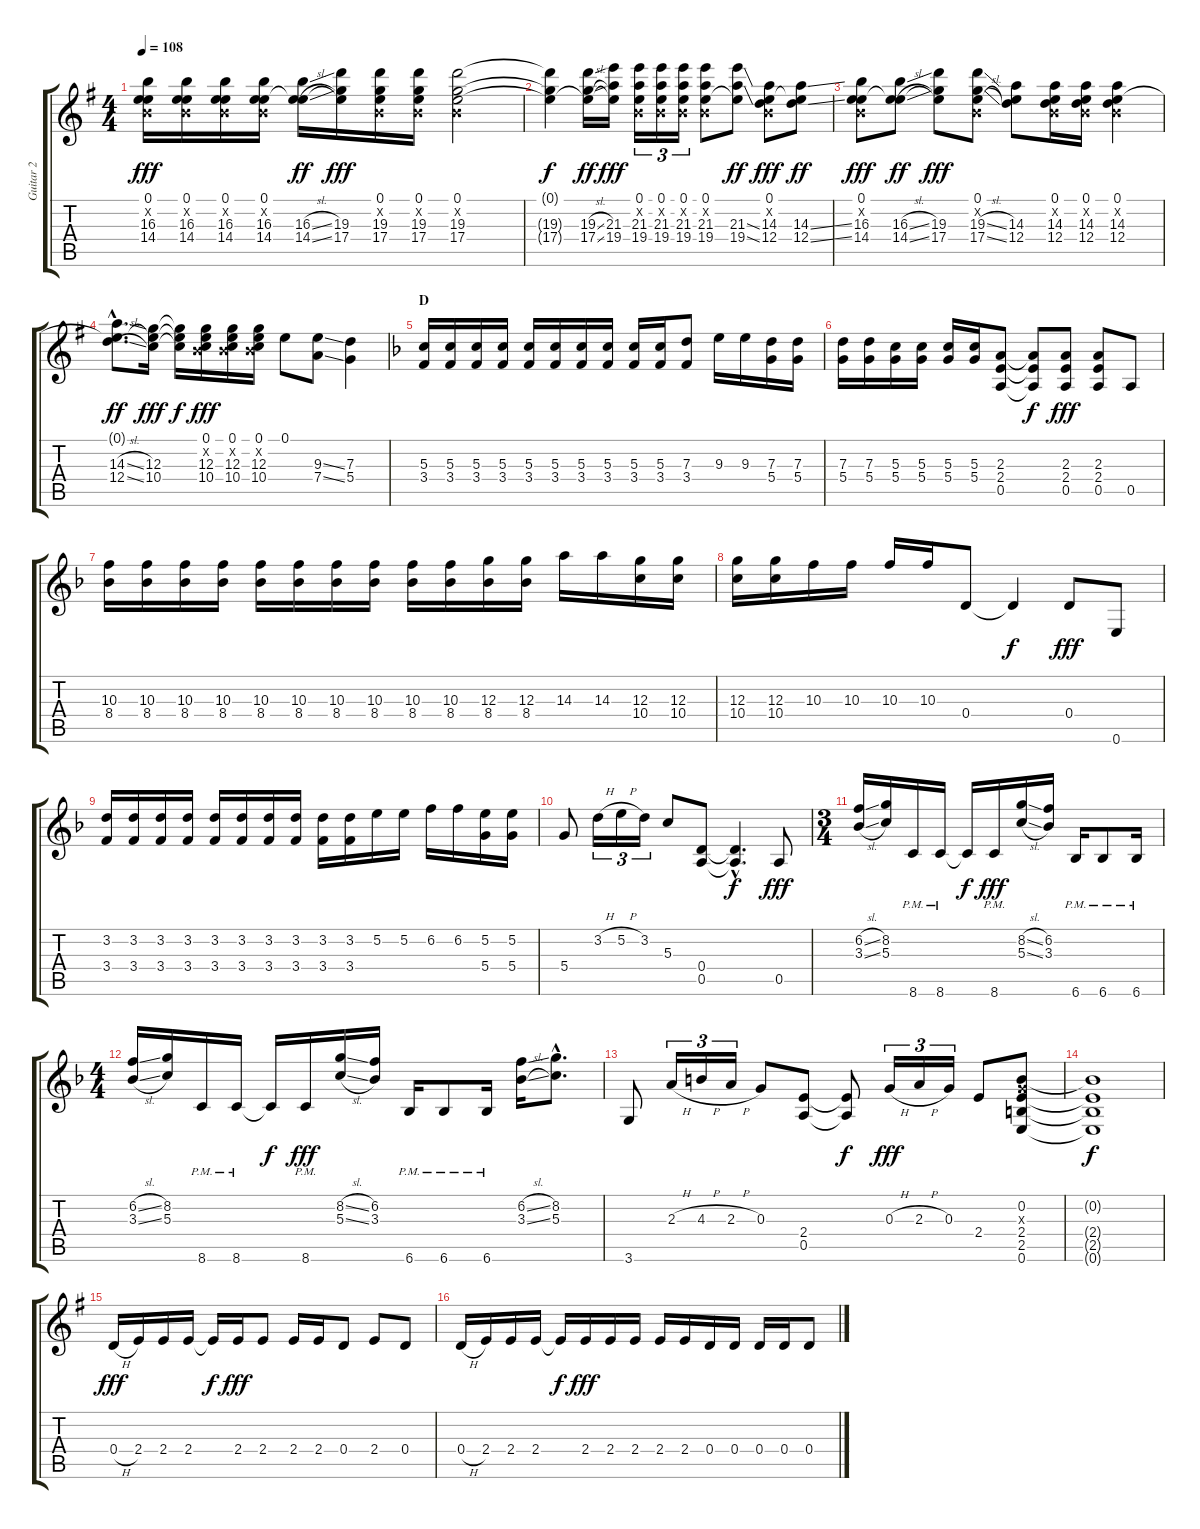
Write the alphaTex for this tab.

\track ("Guitar 2" "Guitar 2") {instrument overdrivenguitar}
\staff {score tabs}
\tuning (E4 B3 G3 D3 A2 E2) {hide}
\ts (4 4)
\tempo 108
\clef g2
\ks g
(0.1 0.2{x} 16.3 14.4).16{dy fff} (0.1 0.2{x} 16.3 14.4).16 (0.1 0.2{x} 16.3 14.4).16 (0.1 0.2{x} 16.3 14.4).16 (0.1{t} 16.3{sl} 14.4{sl}).16{dy ff} (0.1{t} 19.3 17.4).16{dy fff} (0.1 0.2{x} 19.3 17.4).16 (0.1 0.2{x} 19.3 17.4).16 (0.1 0.2{x} 19.3 17.4).2 |
(0.1{t} 19.3{t} 17.4{t}).4{dy f} (0.1{t} 19.3{sl} 17.4{sl}).16{dy ff} (0.1{t} 21.3 19.4).16{dy fff} (0.1 0.2{x} 21.3 19.4).16{tu (3 2)} (0.1 0.2{x} 21.3 19.4).16{tu (3 2)} (0.1 0.2{x} 21.3 19.4).16{tu (3 2)} (0.1 0.2{x} 21.3 19.4).8 (0.1{t} 21.3{ss} 19.4{ss}).8{dy ff} (0.1 0.2{x} 14.3 12.4).8{dy fff} (0.1{t} 14.3{ss} 12.4{ss}).8{dy ff} |
(0.1 0.2{x} 16.3 14.4).8{dy fff} (0.1{t} 16.3{sl} 14.4{sl}).8{dy ff} (0.1{t} 19.3 17.4).8{dy fff} (0.1 0.2{x} 19.3{sl} 17.4{sl}).8 (0.1{t} 14.3 12.4).8 (0.1 0.2{x} 14.3 12.4).16 (0.1 0.2{x} 14.3 12.4).16 (0.1 0.2{x} 14.3 12.4).4 |
(0.1{hac t} 14.3{sl hac} 12.4{sl hac}).8{d dy ff} (0.1{t} 12.3 10.4).16{dy fff} (0.1{t} 12.3{t} 10.4{t}).16{dy f} (0.1 0.2{x} 12.3 10.4).16{dy fff} (0.1 0.2{x} 12.3 10.4).16 (0.1 0.2{x} 12.3 10.4).16 0.1.8 (9.3{ss} 7.4{ss}).8 (7.3 5.4).4 |
\section ("" "D")
\ks f
(5.3 3.4).16 (5.3 3.4).16 (5.3 3.4).16 (5.3 3.4).16 (5.3 3.4).16 (5.3 3.4).16 (5.3 3.4).16 (5.3 3.4).16 (5.3 3.4).16 (5.3 3.4).16 (7.3 3.4).8 9.3.16 9.3.16 (7.3 5.4).16 (7.3 5.4).16 |
(7.3 5.4).16 (7.3 5.4).16 (5.3 5.4).16 (5.3 5.4).16 (5.3 5.4).16 (5.3 5.4).16 (2.3 2.4 0.5).8 (2.3{t} 2.4{t} 0.5{t}).8{dy f} (2.3 2.4 0.5).8{dy fff} (2.3 2.4 0.5).8 0.5.8 |
(10.3 8.4).16 (10.3 8.4).16 (10.3 8.4).16 (10.3 8.4).16 (10.3 8.4).16 (10.3 8.4).16 (10.3 8.4).16 (10.3 8.4).16 (10.3 8.4).16 (10.3 8.4).16 (12.3 8.4).16 (12.3 8.4).16 14.3.16 14.3.16 (12.3 10.4).16 (12.3 10.4).16 |
(12.3 10.4).16 (12.3 10.4).16 10.3.16 10.3.16 10.3.16 10.3.16 0.4.8 0.4{t}.4{dy f} 0.4.8{dy fff} 0.6.8 |
(3.2 3.4).16 (3.2 3.4).16 (3.2 3.4).16 (3.2 3.4).16 (3.2 3.4).16 (3.2 3.4).16 (3.2 3.4).16 (3.2 3.4).16 (3.2 3.4).16 (3.2 3.4).16 5.2.16 5.2.16 6.2.16 6.2.16 (5.2 5.4).16 (5.2 5.4).16 |
5.4.8 3.2{h}.16{tu (3 2)} 5.2{h}.16{tu (3 2)} 3.2.16{tu (3 2)} 5.3.8 (0.4 0.5).8 (0.4{hac t} 0.5{hac t}).4{d dy f} 0.5.8{dy fff} |
\ts (3 4)
(6.2{sl} 3.3{sl}).16 (8.2 5.3).16 8.6{pm}.16 8.6{pm}.16 8.6{t}.16{dy f} 8.6{pm}.16{dy fff} (8.2{sl} 5.3{sl}).16 (6.2 3.3).16 6.6{pm}.16 6.6{pm}.8 6.6{pm}.16 |
\ts (4 4)
(6.2{sl} 3.3{sl}).16 (8.2 5.3).16 8.6{pm}.16 8.6{pm}.16 8.6{t}.16{dy f} 8.6{pm}.16{dy fff} (8.2{sl} 5.3{sl}).16 (6.2 3.3).16 6.6{pm}.16 6.6{pm}.8 6.6{pm}.16 (6.2{sl} 3.3{sl}).16 (8.2{hac} 5.3{hac}).8{d} |
3.6.8 2.3{h}.16{tu (3 2)} 4.3{h}.16{tu (3 2)} 2.3{h}.16{tu (3 2)} 0.3.8 (2.4 0.5).8 (2.4{t} 0.5{t}).8{dy f} 0.3{h}.16{tu (3 2) dy fff} 2.3{h}.16{tu (3 2)} 0.3.16{tu (3 2)} 2.4.8 (0.2 0.3{x} 2.4 2.5 0.6).8 |
(0.2{t} 2.4{t} 2.5{t} 0.6{t}).1{dy f} |
\ks g
0.4{h}.16{dy fff} 2.4.16 2.4.16 2.4.16 2.4{t}.16{dy f} 2.4.16{dy fff} 2.4.8 2.4.16 2.4.16 0.4.8 2.4.8 0.4.8 |
0.4{h}.16 2.4.16 2.4.16 2.4.16 2.4{t}.16{dy f} 2.4.16{dy fff} 2.4.16 2.4.16 2.4.16 2.4.16 0.4.16 0.4.16 0.4.16 0.4.16 0.4.8
